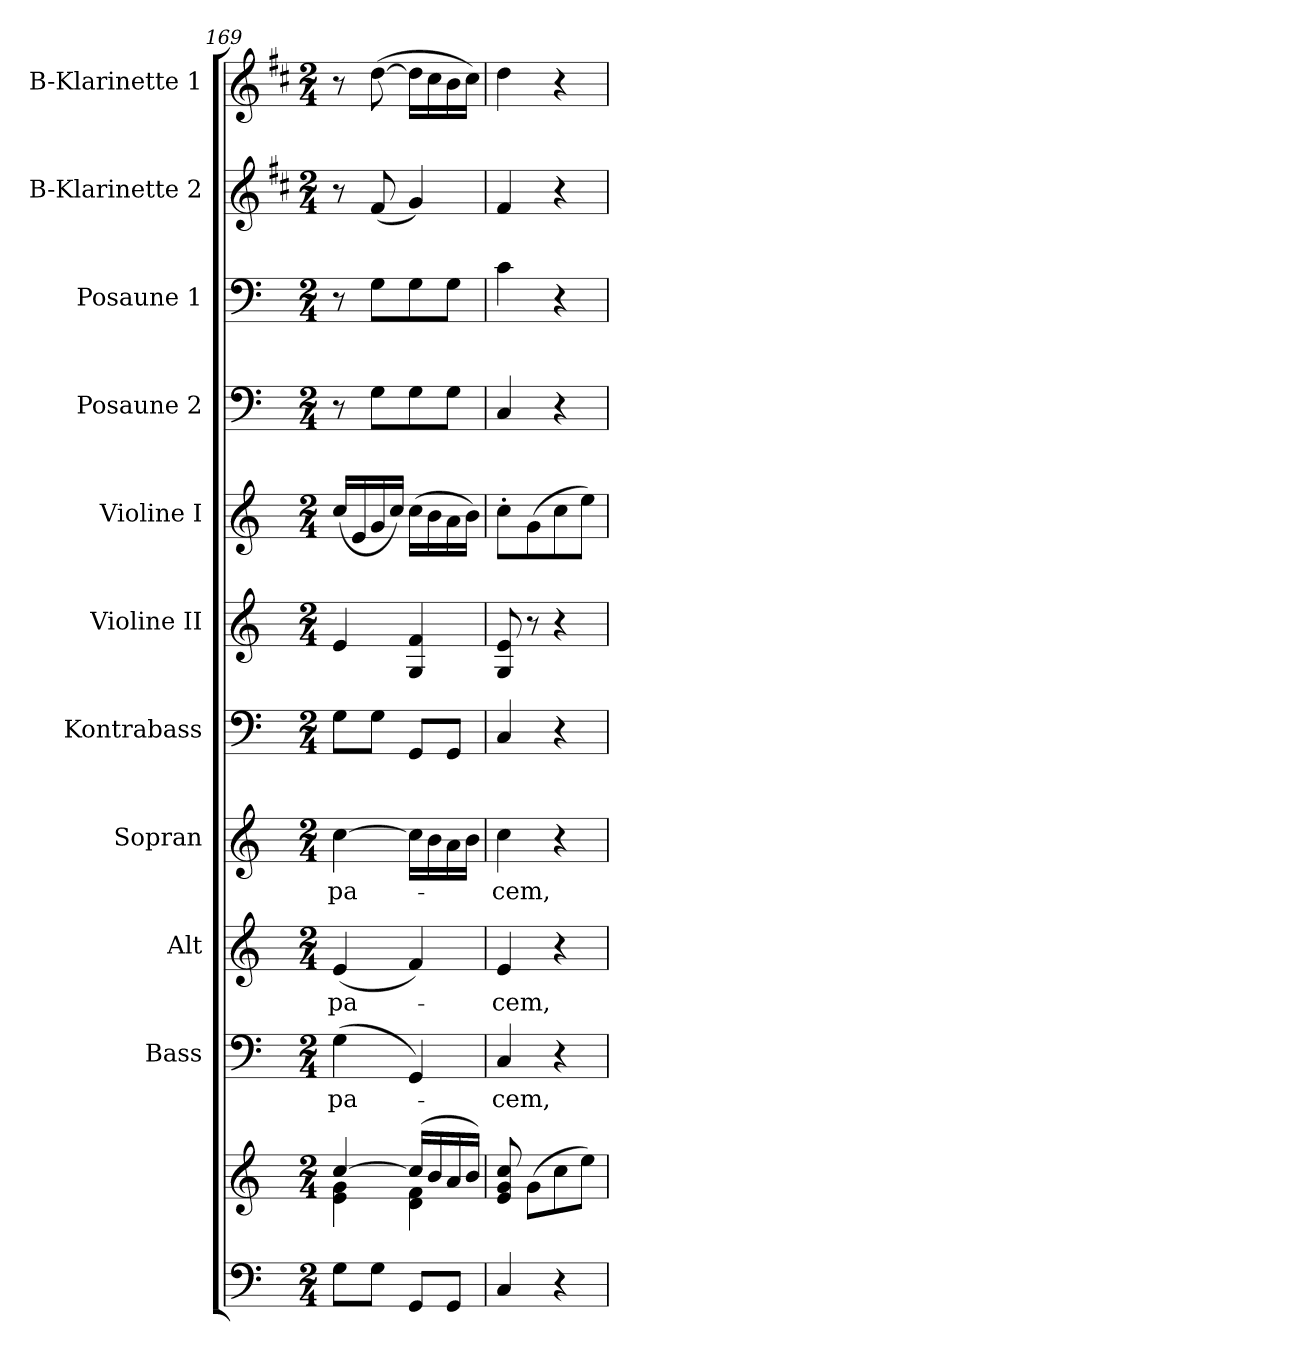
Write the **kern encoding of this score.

**kern	**kern	**kern	**text	**kern	**text	**kern	**text	**kern	**kern	**kern	**kern	**kern	**kern	**kern
*part11	*part11	*part10	*part10	*part9	*part9	*part8	*part8	*part7	*part6	*part5	*part4	*part3	*part2	*part1
*staff12	*staff11	*staff10	*staff10	*staff9	*staff9	*staff8	*staff8	*staff7	*staff6	*staff5	*staff4	*staff3	*staff2	*staff1
*	*	*I"Bass	*	*I"Alt	*	*I"Sopran	*	*I"Kontrabass	*I"Violine II	*I"Violine I	*I"Posaune 2	*I"Posaune 1	*I"B-Klarinette 2	*I"B-Klarinette 1
*	*	*I'B.	*	*I'A.	*	*I'S.	*	*I'Kb.	*I'Vl. II	*I'Vl. I	*I'Pos. 2	*I'Pos. 1	*I'B Kl. 2	*I'B Kl. 1
*clefF4	*clefG2	*clefF4	*	*clefG2	*	*clefG2	*	*clefF4	*clefG2	*clefG2	*clefF4	*clefF4	*clefG2	*clefG2
*	*	*	*	*	*	*	*	*ITrd7c12	*	*	*	*	*ITrd1c2	*ITrd1c2
*k[]	*k[]	*k[]	*	*k[]	*	*k[]	*	*k[]	*k[]	*k[]	*k[]	*k[]	*k[]	*k[]
*C:	*C:	*C:	*	*C:	*	*C:	*	*C:	*C:	*C:	*C:	*C:	*C:	*C:
*M2/4	*M2/4	*M2/4	*	*M2/4	*	*M2/4	*	*M2/4	*M2/4	*M2/4	*M2/4	*M2/4	*M2/4	*M2/4
=169	=169	=169	=169	=169	=169	=169	=169	=169	=169	=169	=169	=169	=169	=169
*	*^	*	*	*	*	*	*	*	*	*	*	*	*	*
!	!	!	!	!LO:LY:b	!	!LO:LY:b	!	!LO:LY:b	!	!	!	!	!	!	!
8G\L	[>4cc/	4e\ 4g\	(>4G\	pa-	(<4e/	pa-	[4cc\	pa-	8GG\L	4e/	(<16cc/LL	8r	8r	8r	8r
.	.	.	.	.	.	.	.	.	.	.	16e/	.	.	.	.
8G\J	.	.	.	.	.	.	.	.	8GG\J	.	16g/	8G\L	8G\L	(<8e/	(>[8cc\
.	.	.	.	.	.	.	.	.	.	.	16cc/JJ)	.	.	.	.
8GG/L	(>16cc/LL]	4d\ 4f\	4GG/)	.	4f/)	.	16cc\LL]	.	8GGG/L	4G/ 4f/	(>16cc\LL	8G\	8G\	4f/)	16cc\LL]
.	16b/	.	.	.	.	.	16b\	.	.	.	16b\	.	.	.	16b\
8GG/J	16a/	.	.	.	.	.	16a\	.	8GGG/J	.	16a\	8G\J	8G\J	.	16a\
.	16b/JJ)	.	.	.	.	.	16b\JJ	.	.	.	16b\JJ)	.	.	.	16b\JJ)
*	*v	*v	*	*	*	*	*	*	*	*	*	*	*	*	*
=170	=170	=170	=170	=170	=170	=170	=170	=170	=170	=170	=170	=170	=170	=170
!	!	!	!LO:LY:b	!	!LO:LY:b	!	!LO:LY:b	!	!	!	!	!	!	!
4C/	8e/ 8g/ 8cc/	4C/	-cem,	4e/	-cem,	4cc\	-cem,	4CC/	8G/ 8e/	8cc'>\L	4C/	4c\	4e/	4cc\
.	(>8g\L	.	.	.	.	.	.	.	8r	(>8g\	.	.	.	.
4r	8cc\	4r	.	4r	.	4r	.	4r	4r	8cc\	4r	4r	4r	4r
.	8ee\J)	.	.	.	.	.	.	.	.	8ee\J)	.	.	.	.
=	=	=	=	=	=	=	=	=	=	=	=	=	=	=
*-	*-	*-	*-	*-	*-	*-	*-	*-	*-	*-	*-	*-	*-	*-
